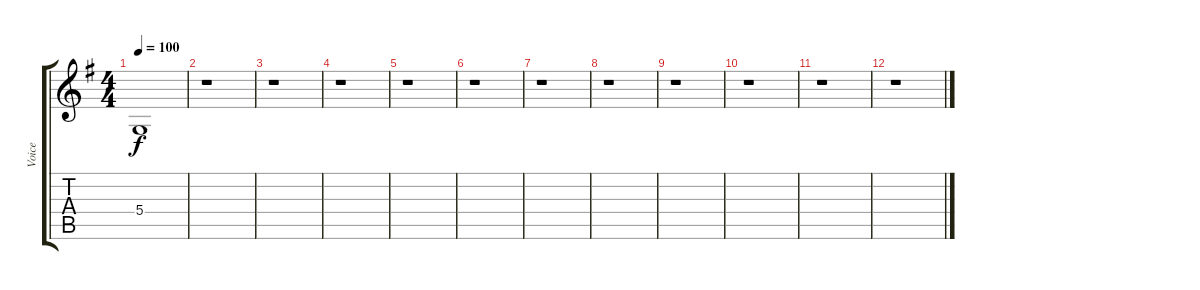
\track ("Voice" "Voice") {instrument mutedtrumpet}
\staff {score tabs}
\tuning (E4 B3 G3 D3 A2 E2) {hide}
\ts (4 4)
\tempo 100
\clef g2
\ks g
5.4.1{dy f} |
r.1 |
r.1 |
r.1 |
r.1 |
r.1 |
r.1 |
r.1 |
r.1 |
r.1 |
r.1 |
r.1
